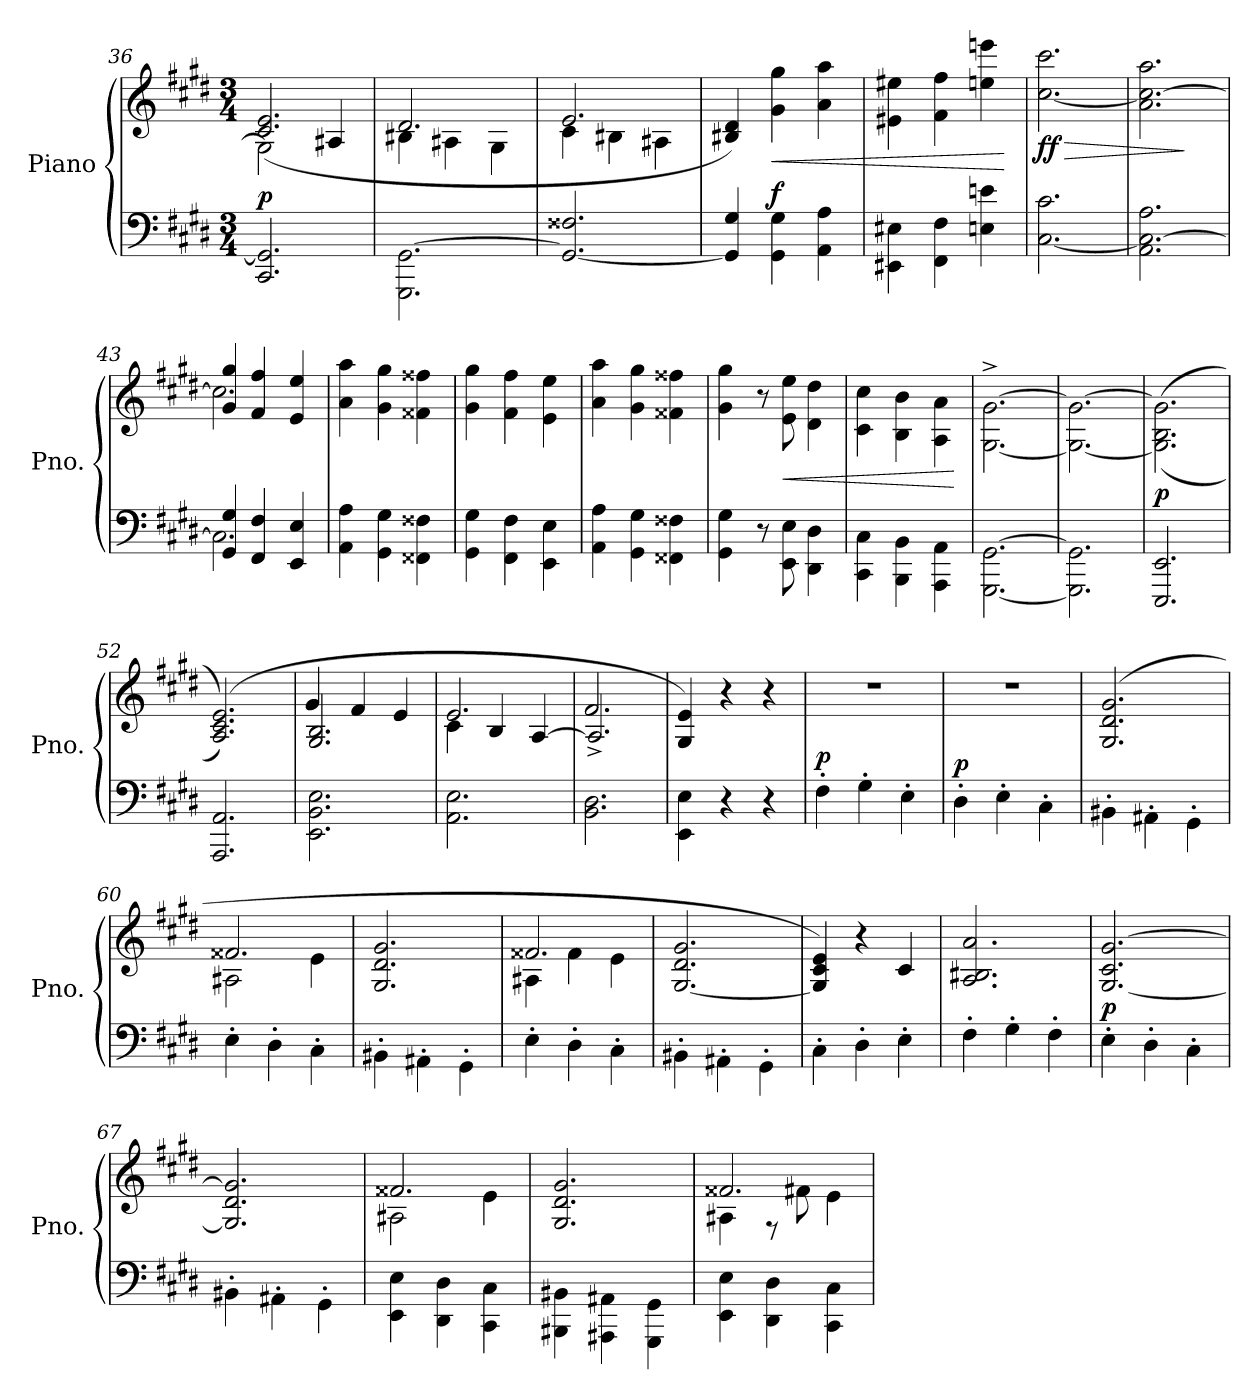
**kern	**kern	**dynam
*part1	*part1	*part1
*staff2	*staff1	*staff1/2
*I"Piano	*	*
*I'Pno.	*	*
*clefF4	*clefG2	*
*k[f#c#g#d#]	*k[f#c#g#d#]	*
*M3/4	*M3/4	*
=36	=36	=36
*	*^	*
!	!	!	!LO:DY:a=2
2.CC#/ 2.GG#/]	2G#\]	(2.c#/ 2.e/	p
.	4A#X/	.	.
=37	=37	=37	=37
*^	*	*	*
4ryy	2.GGG#\ [2.GG#\	4B#X\	2.d#/	.
4ryy	.	4A#X\	.	.
4ryy	.	4G#\	.	.
*v	*v	*	*	*
!!LO:LB:g=z	!!
=38	=38	=38	=38
2.GG#/_ 2.F##X/	4c#\	2.e/	.
.	4B#X\	.	.
.	4A#X\	.	.
*	*v	*v	*
=39	=39	=39
4GG#/] 4G#/	4B#X/ 4d#/)	.
!	!	!LO:HP:b
!	!	!LO:DY:n=1:a=2
4GG#\ 4G#\	4g#\ 4gg#\	< f
4AA\ 4A\	4a\ 4aa\	.
=40	=40	=40
4EE#X\ 4E#X\	4e#X\ 4ee#X\	.
4FF#\ 4F#\	4f#\ 4ff#\	.
4En\ 4en\	4een\ 4eeen\	.
.	.	[
=41	=41	=41
!	!	!LO:HP:b
!	!	!LO:DY:n=1:b
[2.C#\ 2.c#\	[2.cc#\ 2.ccc#\	> ff
=42	=42	=42
2.AA\ 2.C#\_ 2.A\	2.a\ 2.cc#\_ 2.aa\	.
.	.	]
=43	=43	=43
*^	*^	*
2.C#\]	4GG#/ 4G#/	2.cc#\]	4g#/ 4gg#/	.
.	4FF#/ 4F#/	.	4f#/ 4ff#/	.
.	4EE/ 4E/	.	4e/ 4ee/	.
*v	*v	*	*	*
*	*v	*v	*
=44	=44	=44
4AA\ 4A\	4a\ 4aa\	.
4GG#\ 4G#\	4g#\ 4gg#\	.
4FF##X\ 4F##X\	4f##X\ 4ff##X\	.
=45	=45	=45
4GG#\ 4G#\	4g#\ 4gg#\	.
4FF#\ 4F#\	4f#\ 4ff#\	.
4EE\ 4E\	4e\ 4ee\	.
=46	=46	=46
4AA\ 4A\	4a\ 4aa\	.
4GG#\ 4G#\	4g#\ 4gg#\	.
4FF##X\ 4F##X\	4f##X\ 4ff##X\	.
!!LO:PB:g=z
=47	=47	=47
4GG#\ 4G#\	4g#\ 4gg#\	.
8r	8r	.
!	!	!LO:HP:b
8EE\ 8E\	8e\ 8ee\	<
4DD#\ 4D#\	4d#\ 4dd#\	.
=48	=48	=48
4CC#\ 4C#\	4c#\ 4cc#\	.
4BBB\ 4BB\	4B\ 4b\	.
4AAA\ 4AA\	4A\ 4a\	.
.	.	[
=49	=49	=49
[2.GGG#\ [2.GG#\	[2.G#\^ [2.g#\^	.
=50	=50	=50
2.GGG#\] 2.GG#\]	2.G#\_ 2.g#\_	.
=51	=51	=51
!	!	!LO:DY:a=2
2.EEE/ 2.EE/	((2.G#\] 2.B\ 2.g#\]	p
=52	=52	=52
2.AAA/ 2.AA/	(2.A/ 2.c#/ 2.e/))	.
=53	=53	=53
*	*^	*
2.EE\ 2.BB\ 2.E\	2.G#/ 2.B/	4g#/	.
.	.	4f#/	.
.	.	4e/	.
=54	=54	=54	=54
2.AA\ 2.E\	4c#\	2.e/	.
.	4B/	.	.
.	[4A/	.	.
=55	=55	=55	=55
2.BB\ 2.D#\	2.f#/	2.A^/]	.
*	*v	*v	*
=56	=56	=56
4EE\ 4E\	4G#/ 4e/)	.
4r	4r	.
4r	4r	.
=57	=57	=57
!	!	!LO:DY:a=2
4F#'\	2.r	p
4G#'\	.	.
4E'\	.	.
!!LO:LB:g=z
=58	=58	=58
!	!	!LO:DY:a=2
4D#'\	2.r	p
4E'\	.	.
4C#'\	.	.
=59	=59	=59
4BB#X'\	(2.G#/ 2.d#/ 2.g#/	.
4AA#X'\	.	.
4GG#'\	.	.
=60	=60	=60
*	*^	*
4E'\	2A#X\	2.f##X/	.
4D#'\	.	.	.
4C#'\	4e\	.	.
*	*v	*v	*
=61	=61	=61
4BB#X'\	2.G#/ 2.d#/ 2.g#/	.
4AA#X'\	.	.
4GG#'\	.	.
=62	=62	=62
*	*^	*
4E'\	4A#X\	2.f##X/	.
4D#'\	4f##\	.	.
4C#'\	4e\	.	.
*	*v	*v	*
=63	=63	=63
4BB#X'\	[2.G#/ 2.d#/ 2.g#/	.
4AA#X'\	.	.
4GG#'\	.	.
=64	=64	=64
4C#'\	4G#/] 4c#/ 4e/)	.
4D#'\	4r	.
4E'\	4c#/	.
=65	=65	=65
4F#'\	2.A/ 2.B#X/ 2.a/	.
4G#'\	.	.
4F#'\	.	.
=66	=66	=66
!	!	!LO:DY:a=2
4E'\	[2.G#/ 2.c#/ [2.g#/	p
4D#'\	.	.
4C#'\	.	.
!!LO:LB:g=z
=67	=67	=67
4BB#X'\	2.G#/] 2.d#/ 2.g#/]	.
4AA#X'\	.	.
4GG#'\	.	.
=68	=68	=68
*	*^	*
4EE\ 4E\	2A#X\	2.f##X/	.
4DD#\ 4D#\	.	.	.
4CC#\ 4C#\	4e\	.	.
*	*v	*v	*
=69	=69	=69
4BBB#X\ 4BB#X\	2.G#/ 2.d#/ 2.g#/	.
4AAA#X\ 4AA#X\	.	.
4GGG#\ 4GG#\	.	.
=70	=70	=70
*	*^	*
4EE\ 4E\	4A#X\	2.f##X/	.
4DD#\ 4D#\	8rF	.	.
.	8f#X\	.	.
4CC#\ 4C#\	4e\	.	.
*	*v	*v	*
=	=	=
*-	*-	*-
